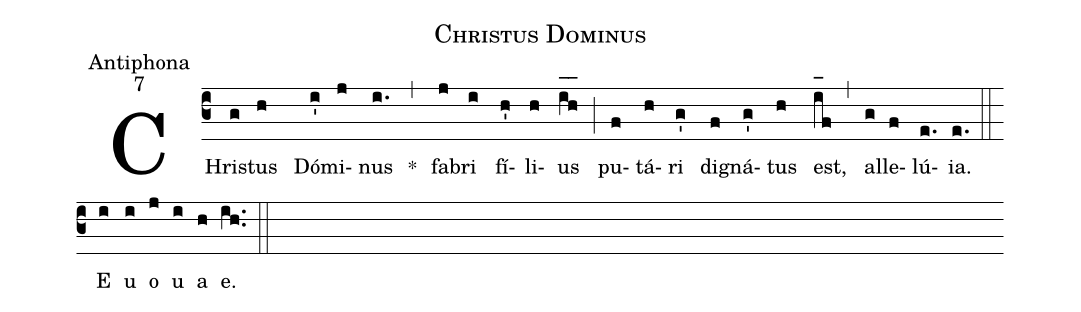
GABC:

name:Christus Dominus;
office-part:Antiphona;
mode:7;
%%
(c3) CHri(g)stus(h) Dó(i')mi(j)nus(i.) *(,) fa(j)bri(i) fí(h')li(h)us(i_[oh:h]h_[oh:h]) (;) pu(f)tá(h)ri(g') di(f)gná(g')tus(h) est,(i_[oh:h]f) (,) al(g)le(f)lú(e.){ia}.(e.) (::) <eu>E(i) u(i) o(j) u(i) a(h) e.</eu>(ih..) (::)
